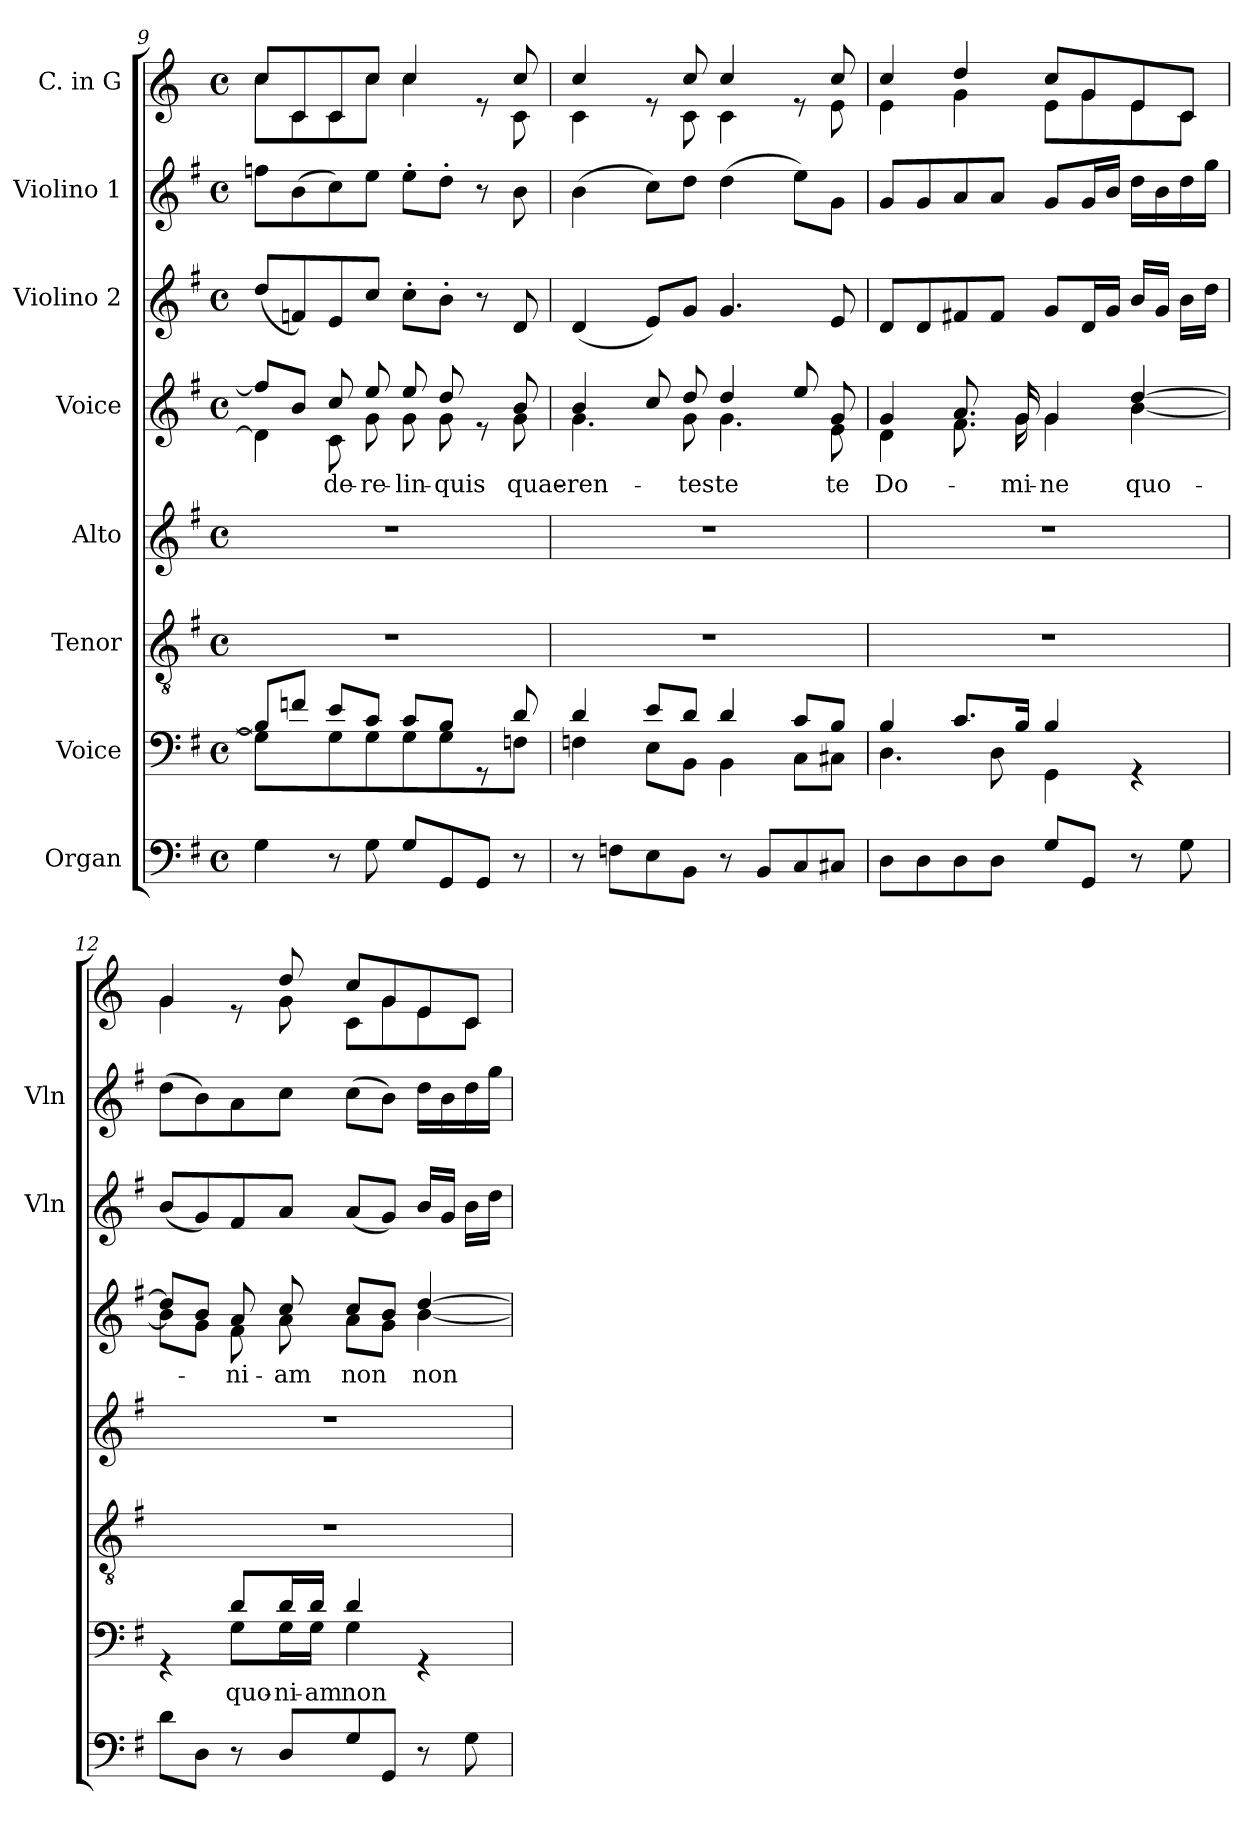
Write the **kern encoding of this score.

**kern	**kern	**text	**kern	**kern	**kern	**text	**kern	**kern	**kern
*part8	*part7	*part7	*part6	*part5	*part4	*part4	*part3	*part2	*part1
*staff8	*staff7	*staff7	*staff6	*staff5	*staff4	*staff4	*staff3	*staff2	*staff1
*I"Organ	*I"Voice	*	*I"Tenor	*I"Alto	*I"Voice	*	*I"Violino 2	*I"Violino 1	*I"C. in G
*	*	*	*	*	*	*	*I'Vln	*I'Vln	*
*clefF4	*clefF4	*	*clefGv2	*clefG2	*clefG2	*	*clefG2	*clefG2	*clefG2
*	*	*	*	*	*	*	*	*	*ITrd3c5
*k[f#]	*k[f#]	*	*k[f#]	*k[f#]	*k[f#]	*	*k[f#]	*k[f#]	*k[f#]
*M4/4	*M4/4	*	*M4/4	*M4/4	*M4/4	*	*M4/4	*M4/4	*M4/4
*met(c)	*met(c)	*	*met(c)	*met(c)	*met(c)	*	*met(c)	*met(c)	*met(c)
=9	=9	=9	=9	=9	=9	=9	=9	=9	=9
*	*^	*	*	*	*^	*	*	*	*^
4G\	8B/L]	4G\]	.	1r	1r	8ff/L]	4d\]	.	(8dd/L	8ffn\L	8g/L	8g\L
.	8fn/J	.	.	.	.	8b/J	.	.	8fn/)	(8b\	8G/	8G\
!	!	!	!	!	!	!	!	!LO:LY:b	!	!	!	!
8r	8e/L	8G\L	.	.	.	8cc/	8c\	de-	8e/	8cc\)	8G/	8G\
!	!	!	!	!	!	!	!	!LO:LY:b	!	!	!	!
8G\	8c/J	8G\J	.	.	.	8ee/	8g\	-re-	8cc/J	8ee\J	8g/J	8g\J
!	!	!	!	!	!	!	!	!LO:LY:b	!	!	!	!
8G/L	8c/L	8G\L	.	.	.	8ee/	8g\	-lin-	8cc'\L	8ee'\L	4g/	4g\
!	!	!	!	!	!	!	!	!LO:LY:b	!	!	!	!
8GG/	8B/J	8G\J	.	.	.	8dd/	8g\	-quis	8b'\J	8dd'\J	.	.
8GG/J	8rGG	8ryy	.	.	.	8re	8ryy	.	8r	8r	8re	8ryy
!	!	!	!	!	!	!	!	!LO:LY:b	!	!	!	!
8r	8d/	8Fn\J	.	.	.	8b/	8g\	quae-	8d/	8b\	8g/	8G\
=10	=10	=10	=10	=10	=10	=10	=10	=10	=10	=10	=10	=10
!	!	!	!	!	!	!	!	!LO:LY:b	!	!	!	!
8r	4d/	4Fn\	.	1r	1r	4b/	4.g\	-ren-	(4d/	(4b\	4g/	4G\
8Fn\L	.	.	.	.	.	.	.	.	.	.	.	.
8E\	8e/L	8E\L	.	.	.	8cc/	.	.	8e/L)	8cc\L)	8re	8ryy
!	!	!	!	!	!	!	!	!LO:LY:b	!	!	!	!
8BB\J	8d/J	8BB\J	.	.	.	8dd/	8g\	-tes	8g/J	8dd\J	8g/	8G\
!	!	!	!	!	!	!	!	!LO:LY:b	!	!	!	!
8r	4d/	4BB\	.	.	.	4dd/	4.g\	te	4.g/	(4dd\	4g/	4G\
8BB/L	.	.	.	.	.	.	.	.	.	.	.	.
8C/	8c/L	8C\L	.	.	.	8ee/	.	.	.	8ee\L)	8re	8ryy
!	!	!	!	!	!	!	!	!LO:LY:b	!	!	!	!
8C#X/J	8B/J	8C#X\J	.	.	.	8g/	8e\	te	8e/	8g\J	8g/	8B\
!!LO:PB:g=z	!!
=11	=11	=11	=11	=11	=11	=11	=11	=11	=11	=11	=11	=11
!	!	!	!	!	!	!	!	!LO:LY:b	!	!	!	!
8D\L	4B/	4.D\	.	1r	1r	4g/	4d\	Do-	8d/L	8g/L	4g/	4B\
8D\	.	.	.	.	.	.	.	.	8d/	8g/	.	.
8D\	8.c/L	.	.	.	.	8.a/	8.f#\	.	8f#X/	8a/	4a/	4d\
8D\J	.	8D\	.	.	.	.	.	.	8f#/J	8a/J	.	.
!	!	!	!	!	!	!	!	!LO:LY:b	!	!	!	!
.	16B/Jk	.	.	.	.	16g/	16g\	-mi-	.	.	.	.
!	!	!	!	!	!	!	!	!LO:LY:b	!	!	!	!
8G/L	4B/	4GG\	.	.	.	4g/	4g\	-ne	8g/L	8g/L	8g/L	8B\L
8GG/J	.	.	.	.	.	.	.	.	16d/L	16g/L	8d/	8d\
.	.	.	.	.	.	.	.	.	16g/JJ	16b/JJ	.	.
!	!	!	!	!	!	!	!	!LO:LY:b	!	!	!	!
8r	4rGG	4ryy	.	.	.	[4dd/	[4b\	quo-	16b/LL	16dd\LL	8B/	8B\
.	.	.	.	.	.	.	.	.	16g/JJ	16b\	.	.
8G\	.	.	.	.	.	.	.	.	16b\LL	16dd\	8G/J	8G\J
.	.	.	.	.	.	.	.	.	16dd\JJ	16gg\JJ	.	.
=12	=12	=12	=12	=12	=12	=12	=12	=12	=12	=12	=12	=12
8d\L	4rGG	4ryy	.	1r	1r	8dd/L]	8b\L]	.	(8b/L	(8dd\L	4d/	4d\
8D\J	.	.	.	.	.	8b/J	8g\J	.	8g/)	8b\)	.	.
!	!	!	!LO:LY:b	!	!	!	!	!LO:LY:b	!	!	!	!
8r	8d/L	8G\L	quo-	.	.	8a/	8f#\	-ni-	8f#/	8a\	8re	8ryy
!	!	!	!LO:LY:b	!	!	!	!	!LO:LY:b	!	!	!	!
8D/L	16d/L	16G\L	-ni-	.	.	8cc/	8a\	-am	8a/J	8cc\J	8a/	8d\
!	!	!	!LO:LY:b	!	!	!	!	!	!	!	!	!
.	16d/JJ	16G\JJ	-am	.	.	.	.	.	.	.	.	.
!	!	!	!LO:LY:b	!	!	!	!	!LO:LY:b	!	!	!	!
8G/	4d/	4G\	non	.	.	8cc/L	8a\L	non	(8a/L	(8cc\L	8g/L	8G\L
8GG/J	.	.	.	.	.	8b/J	8g\J	.	8g/J)	8b\J)	8d/	8d\
!	!	!	!	!	!	!	!	!LO:LY:b	!	!	!	!
8r	4rGG	4ryy	.	.	.	[4dd/	[4b\	non	16b/LL	16dd\LL	8B/	8B\
.	.	.	.	.	.	.	.	.	16g/JJ	16b\	.	.
8G\	.	.	.	.	.	.	.	.	16b\LL	16dd\	8G/J	8G\J
.	.	.	.	.	.	.	.	.	16dd\JJ	16gg\JJ	.	.
*	*v	*v	*	*	*	*v	*v	*	*	*	*v	*v
=	=	=	=	=	=	=	=	=	=
*-	*-	*-	*-	*-	*-	*-	*-	*-	*-
